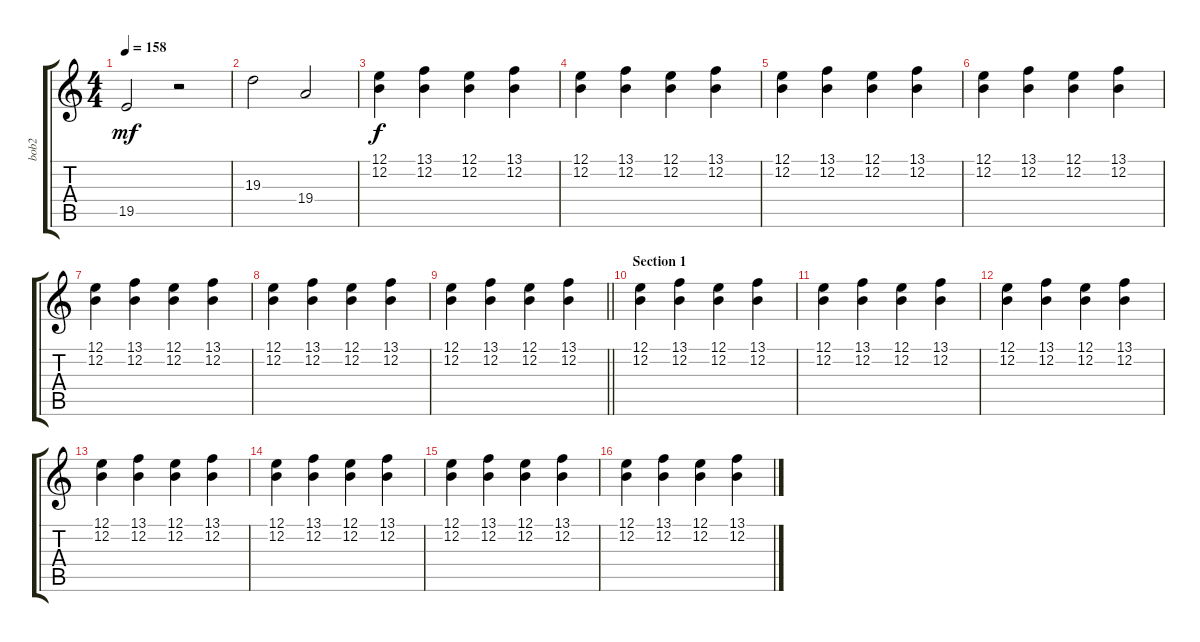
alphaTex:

\track ("bob2" "bob2") {instrument lead2sawtooth}
\staff {score tabs}
\tuning (E4 B3 G3 D3 A2 E2) {hide}
\ts (4 4)
\tempo 158
\clef g2
\ks c
19.5.2{dy mf} r.2 |
19.3.2 19.4.2 |
(12.1 12.2).4{dy f volume 10 instrument lead2sawtooth} (13.1 12.2).4 (12.1 12.2).4 (13.1 12.2).4 |
(12.1 12.2).4 (13.1 12.2).4{volume 12 instrument lead2sawtooth} (12.1 12.2).4 (13.1 12.2).4 |
(12.1 12.2).4{volume 10} (13.1 12.2).4 (12.1 12.2).4 (13.1 12.2).4 |
(12.1 12.2).4 (13.1 12.2).4{volume 12} (12.1 12.2).4 (13.1 12.2).4 |
(12.1 12.2).4{volume 10} (13.1 12.2).4 (12.1 12.2).4 (13.1 12.2).4 |
(12.1 12.2).4 (13.1 12.2).4{volume 12} (12.1 12.2).4 (13.1 12.2).4 |
\barLineRight lightlight
(12.1 12.2).4{volume 10} (13.1 12.2).4 (12.1 12.2).4 (13.1 12.2).4 |
\section ("" "Section 1")
(12.1 12.2).4 (13.1 12.2).4{volume 12} (12.1 12.2).4 (13.1 12.2).4 |
(12.1 12.2).4{volume 10} (13.1 12.2).4 (12.1 12.2).4 (13.1 12.2).4 |
(12.1 12.2).4 (13.1 12.2).4{volume 12} (12.1 12.2).4 (13.1 12.2).4 |
(12.1 12.2).4{volume 10} (13.1 12.2).4 (12.1 12.2).4 (13.1 12.2).4 |
(12.1 12.2).4 (13.1 12.2).4{volume 12} (12.1 12.2).4 (13.1 12.2).4 |
(12.1 12.2).4{volume 10} (13.1 12.2).4 (12.1 12.2).4 (13.1 12.2).4 |
(12.1 12.2).4 (13.1 12.2).4{volume 12} (12.1 12.2).4 (13.1 12.2).4
